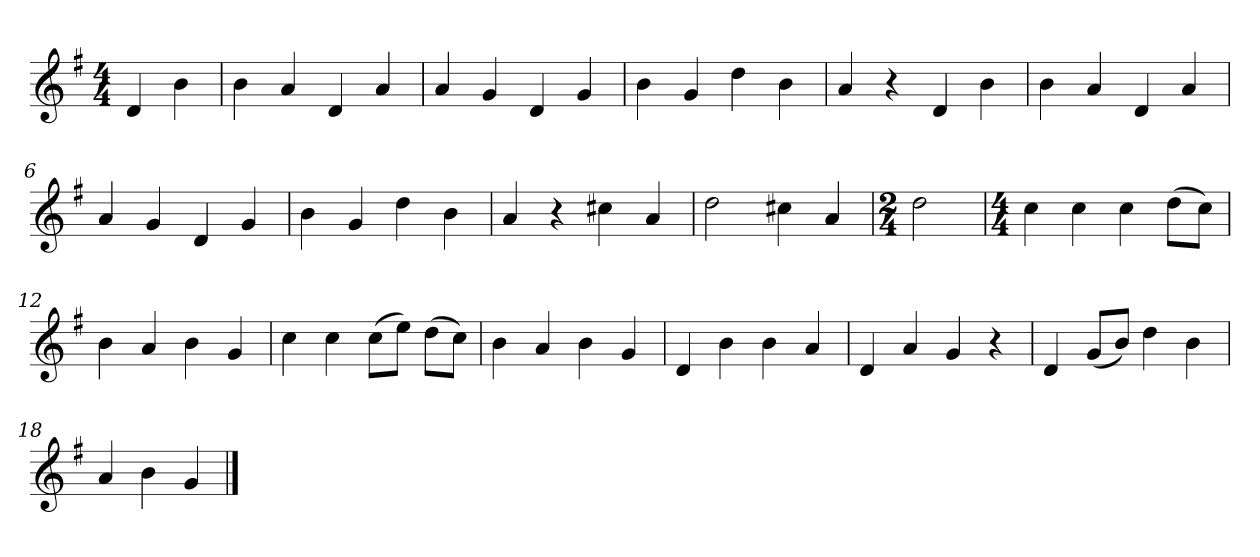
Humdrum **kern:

**kern
*part1
*staff1
*k[f#]
*M4/4
*MM120
=
4d
4b
=1
4b
4a
4d
4a
=2
4a
4g
4d
4g
=3
4b
4g
4dd
4b
=4
4a
4r
4d
4b
=5
4b
4a
4d
4a
=6
4a
4g
4d
4g
=7
4b
4g
4dd
4b
=8
4a
4r
4cc#X
4a
=9
2dd
4cc#X
4a
=10
*M2/4
2dd
=11
*M4/4
4cc
4cc
4cc
(8ddL
8ccJ)
=12
4b
4a
4b
4g
=13
4cc
4cc
(8ccL
8eeJ)
(8ddL
8ccJ)
=14
4b
4a
4b
4g
=15
4d
4b
4b
4a
=16
4d
4a
4g
4r
=17
4d
(8gL
8bJ)
4dd
4b
=18
4a
4b
4g
==
*-
